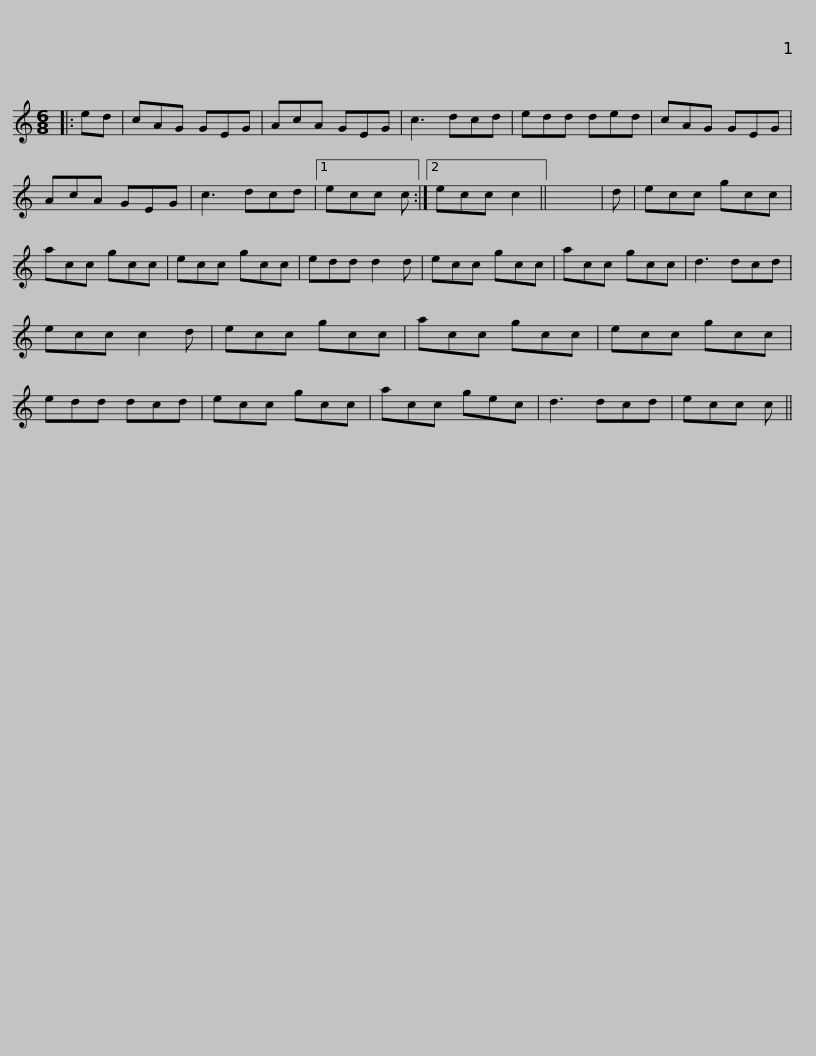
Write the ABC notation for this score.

X:1
L:1/8
M:6/8
I:linebreak $
K:C
V:1 treble
V:1
|: ed | cAG GEG | AcA GEG | c3 dcd | edd ded | %5
 cAG GEG | AcA GEG | c3 dcd |1$ ecc c :|2 ecc c2 || %10
 x6 | d | ecc gcc | acc gcc | ecc gcc | %15
 edd d2 d | ecc gcc |$ acc gcc | d3 dcd | ecc c2 d | %20
 ecc gcc | acc gcc | ecc gcc | edd dcd | ecc gcc |$ %25
 acc gec | d3 dcd | ecc c || %28
